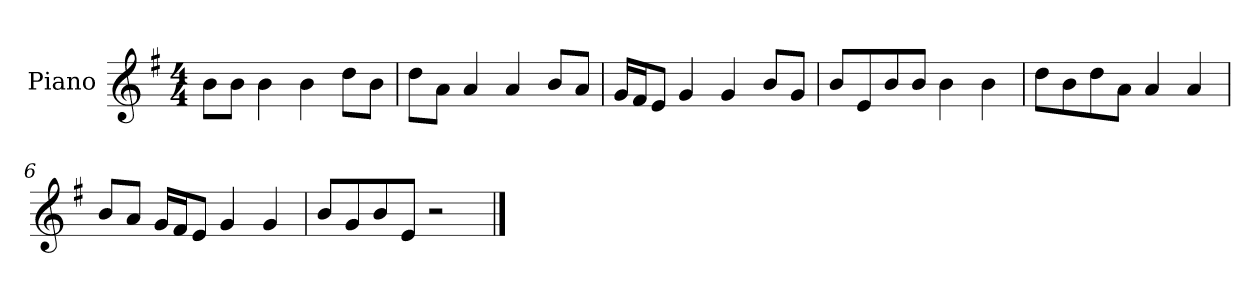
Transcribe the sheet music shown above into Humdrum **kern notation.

**kern
*part1
*staff1
*I"Piano
*I'P-no
*clefG2
*k[f#]
*M4/4
*MM90
=1
8b\L
8b\J
4b\
4b\
8dd\L
8b\J
=2
8dd\L
8a\J
4a/
4a/
8b/L
8a/J
=3
16g/LL
16f#/J
8e/J
4g/
4g/
8b/L
8g/J
=4
8b/L
8e/
8b/
8b/J
4b\
4b\
=5
8dd\L
8b\
8dd\
8a\J
4a/
4a/
=6
8b/L
8a/J
16g/LL
16f#/J
8e/J
4g/
4g/
!!LO:LB:g=z
=7
8b/L
8g/
8b/
8e/J
2r
==
*-
